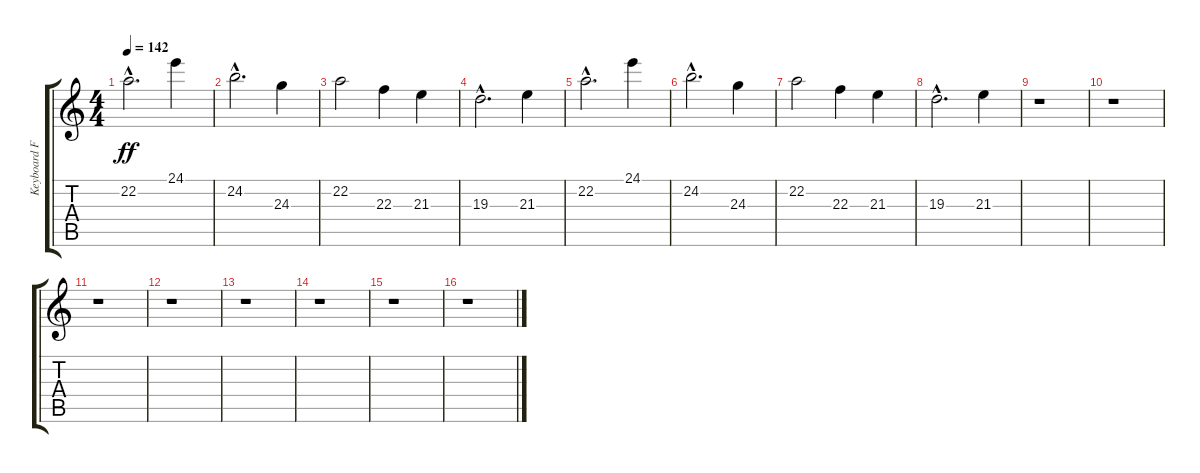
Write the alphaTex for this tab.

\track ("Keyboard FX" "Keyboard F") {instrument fx5brightness}
\staff {score tabs}
\tuning (E4 B3 G3 D3 A2 E2) {hide}
\ts (4 4)
\tempo 142
\clef g2
\ks c
22.2{hac}.2{d dy ff} 24.1.4 |
24.2{hac}.2{d} 24.3.4 |
22.2.2 22.3.4 21.3.4 |
19.3{hac}.2{d} 21.3.4 |
22.2{hac}.2{d} 24.1.4 |
24.2{hac}.2{d} 24.3.4 |
22.2.2 22.3.4 21.3.4 |
19.3{hac}.2{d} 21.3.4 |
r.1 |
r.1 |
r.1 |
r.1 |
r.1 |
r.1 |
r.1 |
r.1
